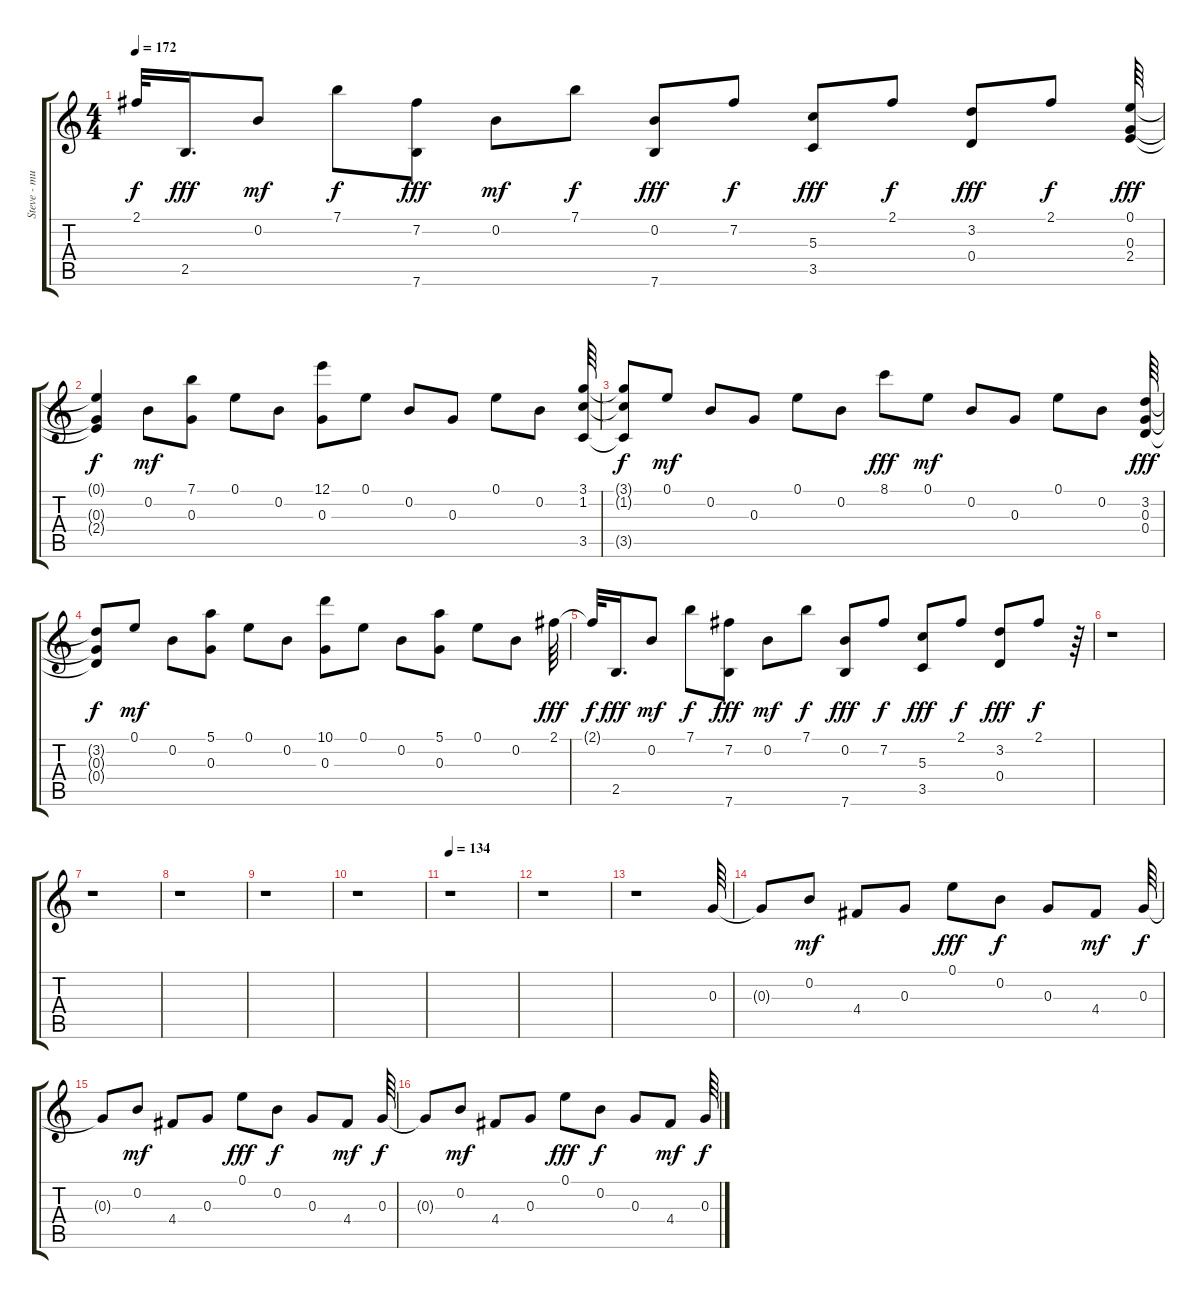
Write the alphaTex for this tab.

\track ("Steve - mute/clean guitar" "Steve - mu") {instrument electricbasspick}
\staff {score tabs}
\tuning (E4 B3 G3 D3 A2 E2) {hide}
\ts (4 4)
\tempo 172
\clef g2
\ks c
2.1{t}.32{dy f} 2.5.16{d dy fff} 0.2.8{dy mf} 7.1.8{dy f} (7.2 7.6).8{dy fff} 0.2.8{dy mf} 7.1.8{dy f} (0.2 7.6).8{dy fff} 7.2.8{dy f} (5.3 3.5).8{dy fff} 2.1.8{dy f} (3.2 0.4).8{dy fff} 2.1.8{dy f} (0.1 0.3 2.4).64{dy fff} |
(0.1{t} 0.3{t} 2.4{t}).4{dy f} 0.2.8{dy mf} (7.1 0.3).8 0.1.8 0.2.8 (12.1 0.3).8 0.1.8 0.2.8 0.3.8 0.1.8 0.2.8 (3.1 1.2 3.5).64 |
\tempo (126 1.390625)
(3.1{t} 1.2{t} 3.5{t}).8{dy f} 0.1.8{dy mf} 0.2.8 0.3.8 0.1.8 0.2.8 8.1.8{dy fff} 0.1.8{dy mf} 0.2.8 0.3.8 0.1.8 0.2.8 (3.2 0.3 0.4).64{dy fff} |
(3.2{t} 0.3{t} 0.4{t}).8{dy f} 0.1.8{dy mf} 0.2.8 (5.1 0.3).8 0.1.8 0.2.8 (10.1 0.3).8 0.1.8 0.2.8 (5.1 0.3).8 0.1.8 0.2.8 2.1.64{dy fff} |
2.1{t}.32{dy f} 2.5.16{d dy fff} 0.2.8{dy mf} 7.1.8{dy f} (7.2 7.6).8{dy fff} 0.2.8{dy mf} 7.1.8{dy f} (0.2 7.6).8{dy fff} 7.2.8{dy f} (5.3 3.5).8{dy fff} 2.1.8{dy f} (3.2 0.4).8{dy fff} 2.1.8{dy f} r.64 |
r.1 |
r.1 |
r.1 |
r.1 |
r.1 |
\tempo 134
r.1 |
r.1 |
r.1 0.3.64{instrument acousticguitarsteel} |
0.3{t}.8 0.2.8{dy mf} 4.4.8 0.3.8 0.1.8{dy fff} 0.2.8{dy f} 0.3.8 4.4.8{dy mf} 0.3.64{dy f} |
0.3{t}.8 0.2.8{dy mf} 4.4.8 0.3.8 0.1.8{dy fff} 0.2.8{dy f} 0.3.8 4.4.8{dy mf} 0.3.64{dy f} |
0.3{t}.8 0.2.8{dy mf} 4.4.8 0.3.8 0.1.8{dy fff} 0.2.8{dy f} 0.3.8 4.4.8{dy mf} 0.3.64{dy f}
